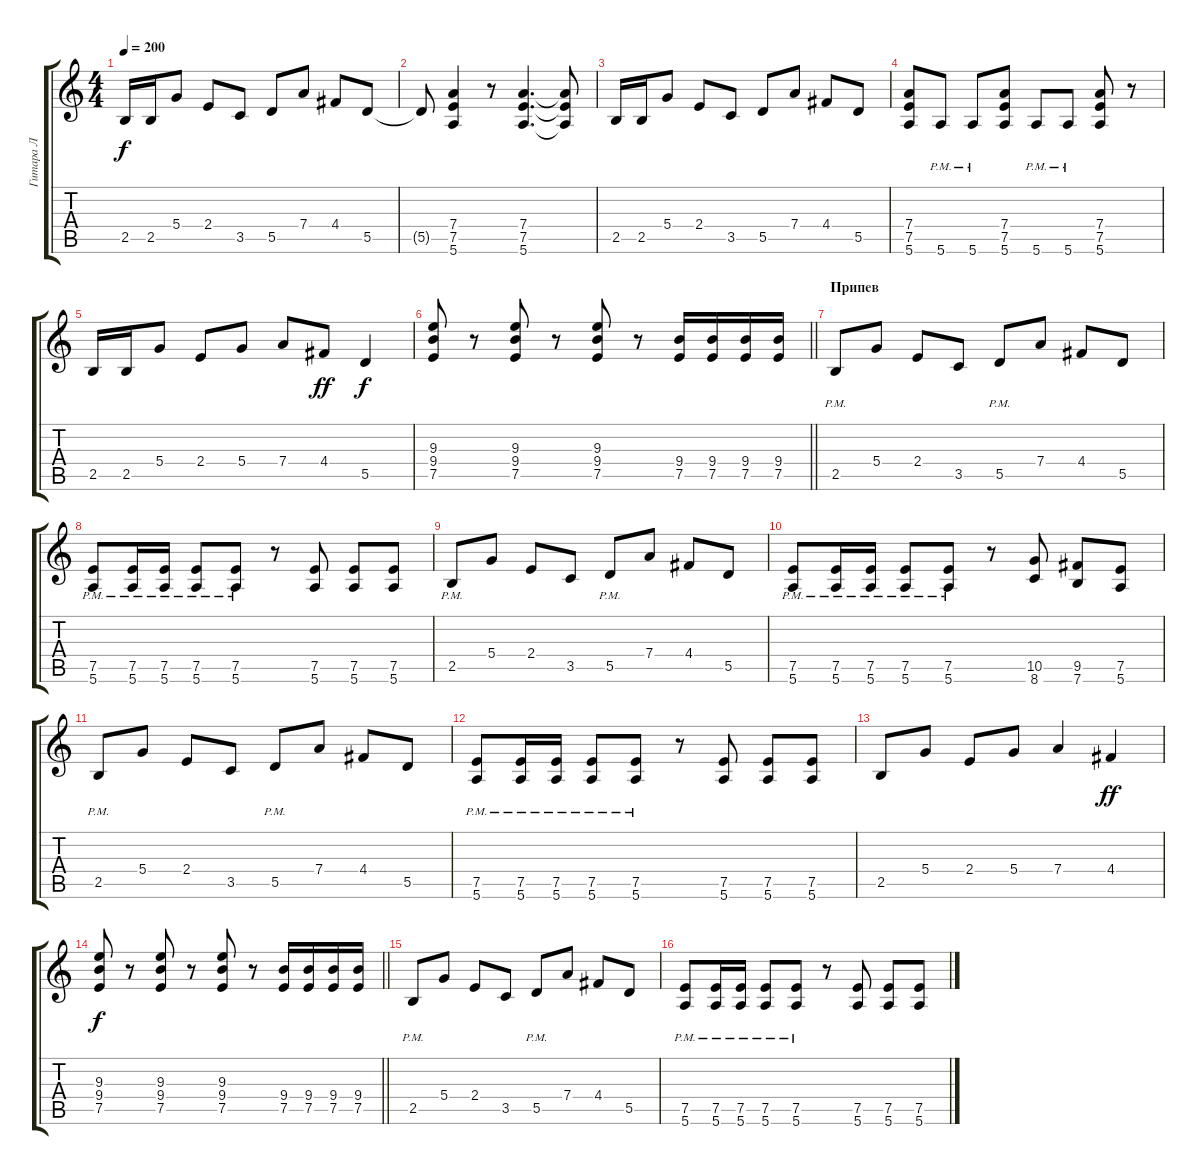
\track ("Гитара Л" "Гитара Л") {instrument distortionguitar}
\staff {score tabs}
\tuning (E4 B3 G3 D3 A2 E2) {hide}
\ts (4 4)
\tempo 200
\clef g2
\ks c
2.5.16{dy f} 2.5.16 5.4.8 2.4.8 3.5.8 5.5.8 7.4.8 4.4.8 5.5.8 |
5.5{t}.8 (7.4 7.5 5.6).4 r.8 (7.4 7.5 5.6).4{d} (7.4{t} 7.5{t} 5.6{t}).8 |
2.5.16 2.5.16 5.4.8 2.4.8 3.5.8 5.5.8 7.4.8 4.4.8 5.5.8 |
(7.4 7.5 5.6).8 5.6{pm}.8 5.6{pm}.8 (7.4 7.5 5.6).8 5.6{pm}.8 5.6{pm}.8 (7.4 7.5 5.6).8 r.8 |
2.5.16 2.5.16 5.4.8 2.4.8 5.4.8 7.4.8 4.4.8{dy ff} 5.5.4{dy f} |
\barLineRight lightlight
(9.3 9.4 7.5).8 r.8 (9.3 9.4 7.5).8 r.8 (9.3 9.4 7.5).8 r.8 (9.4 7.5).16 (9.4 7.5).16 (9.4 7.5).16 (9.4 7.5).16 |
\section ("" "Припев")
2.5{pm}.8 5.4.8 2.4.8 3.5.8 5.5{pm}.8 7.4.8 4.4.8 5.5.8 |
(7.5{pm} 5.6{pm}).8 (7.5{pm} 5.6{pm}).16 (7.5{pm} 5.6{pm}).16 (7.5{pm} 5.6{pm}).8 (7.5{pm} 5.6{pm}).8 r.8 (7.5 5.6).8 (7.5 5.6).8 (7.5 5.6).8 |
2.5{pm}.8 5.4.8 2.4.8 3.5.8 5.5{pm}.8 7.4.8 4.4.8 5.5.8 |
(7.5{pm} 5.6{pm}).8 (7.5{pm} 5.6{pm}).16 (7.5{pm} 5.6{pm}).16 (7.5{pm} 5.6{pm}).8 (7.5{pm} 5.6{pm}).8 r.8 (10.5 8.6).8 (9.5 7.6).8 (7.5 5.6).8 |
2.5{pm}.8 5.4.8 2.4.8 3.5.8 5.5{pm}.8 7.4.8 4.4.8 5.5.8 |
(7.5{pm} 5.6{pm}).8 (7.5{pm} 5.6{pm}).16 (7.5{pm} 5.6{pm}).16 (7.5{pm} 5.6{pm}).8 (7.5{pm} 5.6{pm}).8 r.8 (7.5 5.6).8 (7.5 5.6).8 (7.5 5.6).8 |
2.5.8 5.4.8 2.4.8 5.4.8 7.4.4 4.4.4{dy ff} |
\barLineRight lightlight
(9.3 9.4 7.5).8{dy f} r.8 (9.3 9.4 7.5).8 r.8 (9.3 9.4 7.5).8 r.8 (9.4 7.5).16 (9.4 7.5).16 (9.4 7.5).16 (9.4 7.5).16 |
2.5{pm}.8 5.4.8 2.4.8 3.5.8 5.5{pm}.8 7.4.8 4.4.8 5.5.8 |
(7.5{pm} 5.6{pm}).8 (7.5{pm} 5.6{pm}).16 (7.5{pm} 5.6{pm}).16 (7.5{pm} 5.6{pm}).8 (7.5{pm} 5.6{pm}).8 r.8 (7.5 5.6).8 (7.5 5.6).8 (7.5 5.6).8
